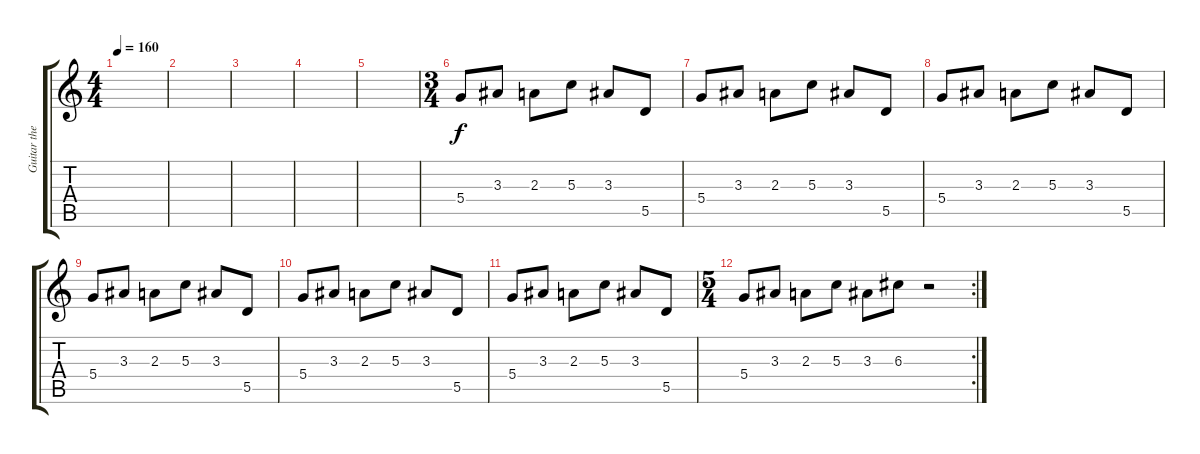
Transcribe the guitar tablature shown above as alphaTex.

\track ("Guitar theme" "Guitar the") {instrument distortionguitar}
\staff {score tabs}
\tuning (E4 B3 G3 D3 A2 E2) {hide}
\ts (4 4)
\tempo 160
\clef g2
\ks c
|
|
|
|
|
\ts (3 4)
5.4.8 3.3.8 2.3.8 5.3.8 3.3.8 5.5.8 |
5.4.8 3.3.8 2.3.8 5.3.8 3.3.8 5.5.8 |
5.4.8 3.3.8 2.3.8 5.3.8 3.3.8 5.5.8 |
5.4.8 3.3.8 2.3.8 5.3.8 3.3.8 5.5.8 |
5.4.8 3.3.8 2.3.8 5.3.8 3.3.8 5.5.8 |
5.4.8 3.3.8 2.3.8 5.3.8 3.3.8 5.5.8 |
\rc 2
\ts (5 4)
5.4.8 3.3.8 2.3.8 5.3.8 3.3.8 6.3.8 r.2
